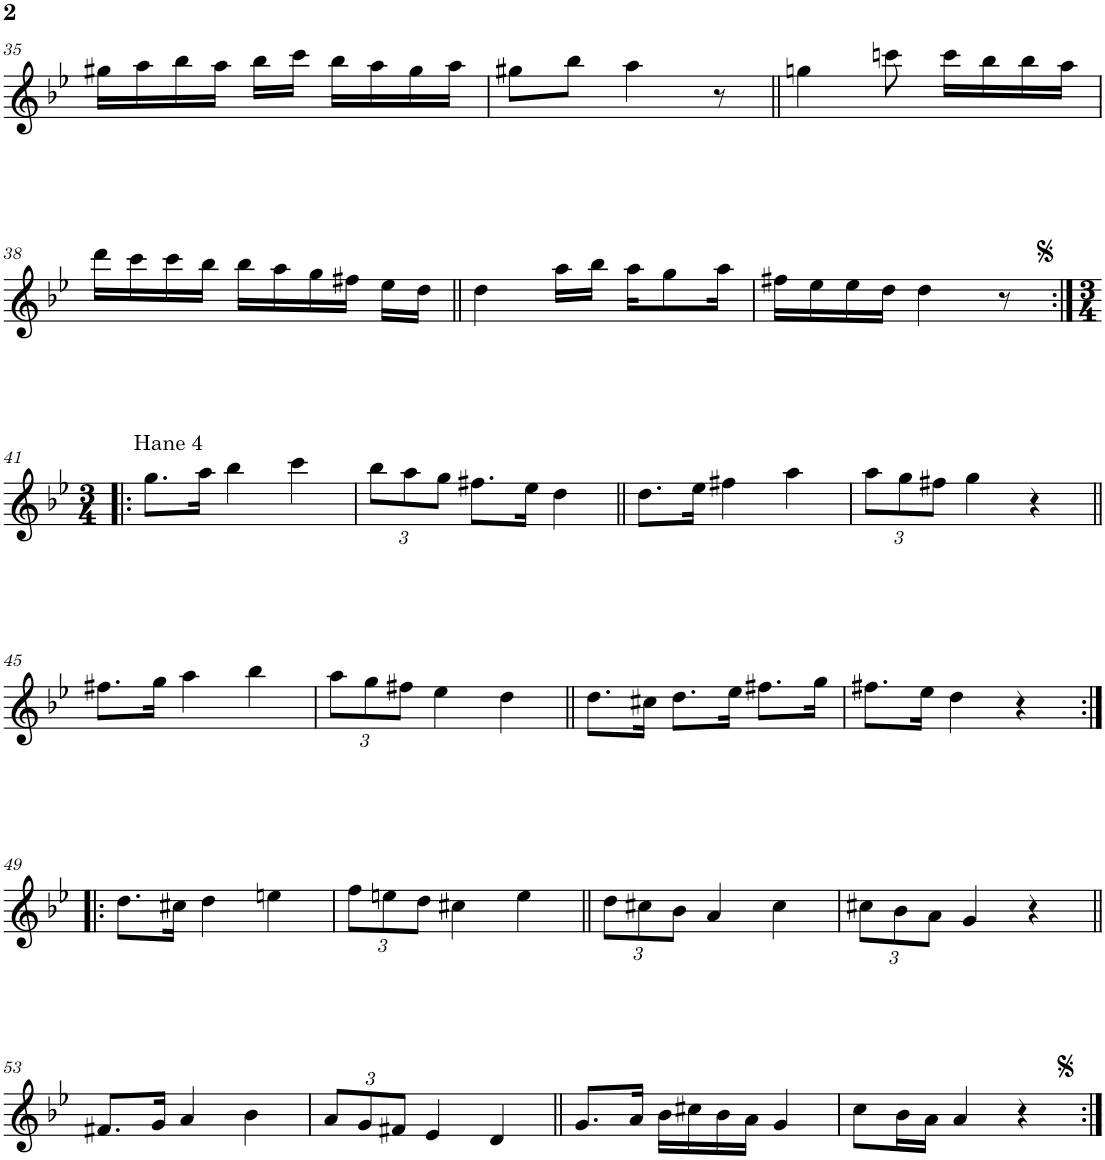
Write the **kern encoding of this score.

**kern
*part1
*staff1
*I"Voice
*I'Vo.
!!LO:PB:g=z
*clefG2
*k[b-e-]
*M5/8
=35
16gg#X\LL
16aa\
16bb-\
16aa\JJ
16bb-\LL
16ccc\JJ
16bb-\LL
16aa\
16gg#\
16aa\JJ
=36
8gg#X\L
8bb-\J
4aa\
8r
=37||
4ggn\
8cccn\
16ccc\LL
16bb-\
16bb-\
16aa\JJ
!!LO:LB:g=z
=38
16ddd\LL
16ccc\
16ccc\
16bb-\JJ
16bb-\LL
16aa\
16gg\
16ff#X\JJ
16ee-\LL
16dd\JJ
=39||
4dd\
16aa\LL
16bb-\JJ
16aa\KL
8gg\
16aa\Jk
=40
16ff#X\LL
16ee-\
16ee-\
16dd\JJ
4dd\
8r
!!LO:LB:g=z
=41:|!|:
*M3/4
!LO:TX:a:t=Hane 4
8.gg\L
16aa\Jk
4bb-\
4ccc\
=42
*Xbrackettup
12bb-\L
12aa\
12gg\J
8.ff#X\L
16ee-\Jk
4dd\
=43||
8.dd\L
16ee-\Jk
4ff#X\
4aa\
=44
12aa\L
12gg\
12ff#X\J
4gg\
4r
!!LO:LB:g=z
=45||
8.ff#X\L
16gg\Jk
4aa\
4bb-\
=46
12aa\L
12gg\
12ff#X\J
4ee-\
4dd\
=47||
8.dd\L
16cc#X\Jk
8.dd\L
16ee-\Jk
8.ff#X\L
16gg\Jk
=48
8.ff#X\L
16ee-\Jk
4dd\
4r
!!LO:LB:g=z
=49:|!|:
8.dd\L
16cc#X\Jk
4dd\
4een\
=50
12ff\L
12een\
12dd\J
4cc#X\
4ee\
=51||
12dd\L
12cc#X\
12b-\J
4a/
4cc#\
=52
12cc#X\L
12b-\
12a\J
4g/
4r
!!LO:LB:g=z
=53||
8.f#X/L
16g/Jk
4a/
4b-\
=54
12a/L
12g/
12f#X/J
4e-/
4d/
=55||
8.g/L
16a/Jk
16b-\LL
16cc#X\
16b-\
16a\JJ
4g/
=56
8cc\L
16b-\L
16a\JJ
4a/
4r
=:|!
*-
